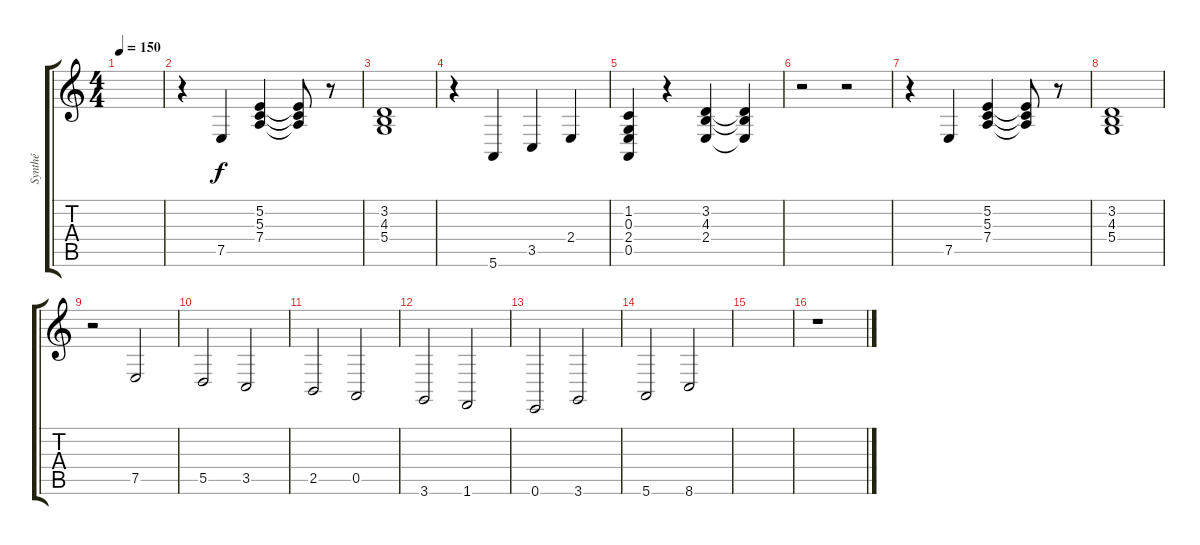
\track ("Synthé" "Synthé") {instrument synthstrings2}
\staff {score tabs}
\tuning (E4 B3 G3 D3 A2 E2) {hide}
\ts (4 4)
\tempo 150
\clef g2
\ks c
|
r.4 7.5.4 (5.2 5.3 7.4).4 (5.2{t} 5.3{t} 7.4{t}).8 r.8 |
(3.2 4.3 5.4).1 |
r.4 5.6.4 3.5.4 2.4.4 |
(1.2 0.3 2.4 0.5).4 r.4 (3.2 4.3 2.4).4 (3.2{t} 4.3{t} 2.4{t}).4 |
r.2 r.2 |
r.4 7.5.4 (5.2 5.3 7.4).4 (5.2{t} 5.3{t} 7.4{t}).8 r.8 |
(3.2 4.3 5.4).1 |
r.2 7.5.2 |
5.5.2 3.5.2 |
2.5.2 0.5.2 |
3.6.2 1.6.2 |
0.6.2 3.6.2 |
5.6.2 8.6.2 |
|
r.1
